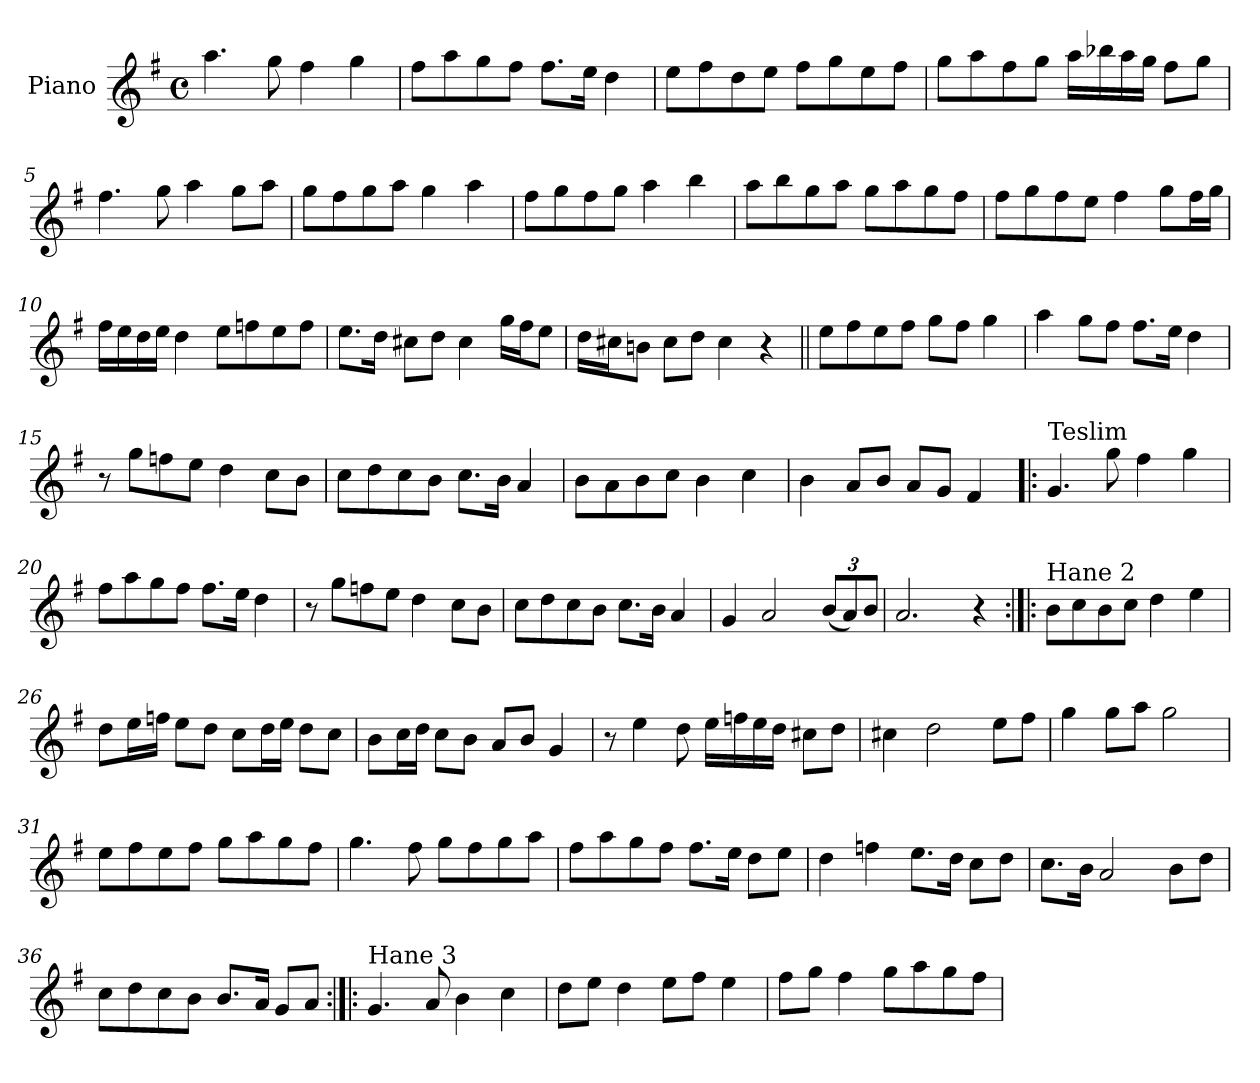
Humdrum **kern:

**kern
*part1
*staff1
*I"Piano
*I'Pno.
*clefG2
*k[f#]
*M4/4
*met(c)
=1
4.aa\
8gg\
4ff#\
4gg\
=2
8ff#\L
8aa\
8gg\
8ff#\J
8.ff#\L
16ee\Jk
4dd\
=3
8ee\L
8ff#\
8dd\
8ee\J
8ff#\L
8gg\
8ee\
8ff#\J
=4
8gg\L
8aa\
8ff#\
8gg\J
16aa\LL
16bb-X\
16aa\
16gg\JJ
8ff#\L
8gg\J
!!LO:LB:g=z
=5
4.ff#\
8gg\
4aa\
8gg\L
8aa\J
=6
8gg\L
8ff#\
8gg\
8aa\J
4gg\
4aa\
=7
8ff#\L
8gg\
8ff#\
8gg\J
4aa\
4bb\
=8
8aa\L
8bb\
8gg\
8aa\J
8gg\L
8aa\
8gg\
8ff#\J
=9
8ff#\L
8gg\
8ff#\
8ee\J
4ff#\
8gg\L
16ff#\L
16gg\JJ
!!LO:LB:g=z
=10
16ff#\LL
16ee\
16dd\
16ee\JJ
4dd\
8ee\L
8ffn\
8ee\
8ff\J
=11
8.ee\L
16dd\Jk
8cc#X\L
8dd\J
4cc#\
16gg\LL
16ff#\J
8ee\J
=12
16dd\LL
16cc#X\J
8bn\J
8cc#\L
8dd\J
4cc#\
4r
=13||
8ee\L
8ff#\
8ee\
8ff#\J
8gg\L
8ff#\J
4gg\
=14
4aa\
8gg\L
8ff#\J
8.ff#\L
16ee\Jk
4dd\
!!LO:LB:g=z
=15
8r
8gg\L
8ffn\
8ee\J
4dd\
8cc\L
8b\J
=16
8cc\L
8dd\
8cc\
8b\J
8.cc\L
16b\Jk
4a/
=17
8b\L
8a\
8b\
8cc\J
4b\
4cc\
=18
4b\
8a/L
8b/J
8a/L
8g/J
4f#/
=19!|:
!LO:TX:a:t=Teslim
4.g/
8gg\
4ff#\
4gg\
!!LO:LB:g=z
=20
8ff#\L
8aa\
8gg\
8ff#\J
8.ff#\L
16ee\Jk
4dd\
=21
8r
8gg\L
8ffn\
8ee\J
4dd\
8cc\L
8b\J
=22
8cc\L
8dd\
8cc\
8b\J
8.cc\L
16b\Jk
4a/
=23
4g/
2a/
*Xbrackettup
(<12b/L
12a/)
12b/J
=24
2.a/
4r
!!LO:LB:g=z
=25:|!|:
!LO:TX:a:t=Hane 2
8b\L
8cc\
8b\
8cc\J
4dd\
4ee\
=26
8dd\L
16ee\L
16ffn\JJ
8ee\L
8dd\J
8cc\L
16dd\L
16ee\JJ
8dd\L
8cc\J
=27
8b\L
16cc\L
16dd\JJ
8cc\L
8b\J
8a/L
8b/J
4g/
=28
8r
4ee\
8dd\
16ee\LL
16ffn\
16ee\
16dd\JJ
8cc#X\L
8dd\J
=29
4cc#X\
2dd\
8ee\L
8ff#\J
!!LO:LB:g=z
=30
4gg\
8gg\L
8aa\J
2gg\
=31
8ee\L
8ff#\
8ee\
8ff#\J
8gg\L
8aa\
8gg\
8ff#\J
=32
4.gg\
8ff#\
8gg\L
8ff#\
8gg\
8aa\J
=33
8ff#\L
8aa\
8gg\
8ff#\J
8.ff#\L
16ee\Jk
8dd\L
8ee\J
=34
4dd\
4ffn\
8.ee\L
16dd\Jk
8cc\L
8dd\J
!!LO:LB:g=z
=35
8.cc\L
16b\Jk
2a/
8b\L
8dd\J
=36
8cc\L
8dd\
8cc\
8b\J
8.b/L
16a/Jk
8g/L
8a/J
=37:|!|:
!LO:TX:a:t=Hane 3
4.g/
8a/
4b\
4cc\
=38
8dd\L
8ee\J
4dd\
8ee\L
8ff#\J
4ee\
=39
8ff#\L
8gg\J
4ff#\
8gg\L
8aa\
8gg\
8ff#\J
=
*-
